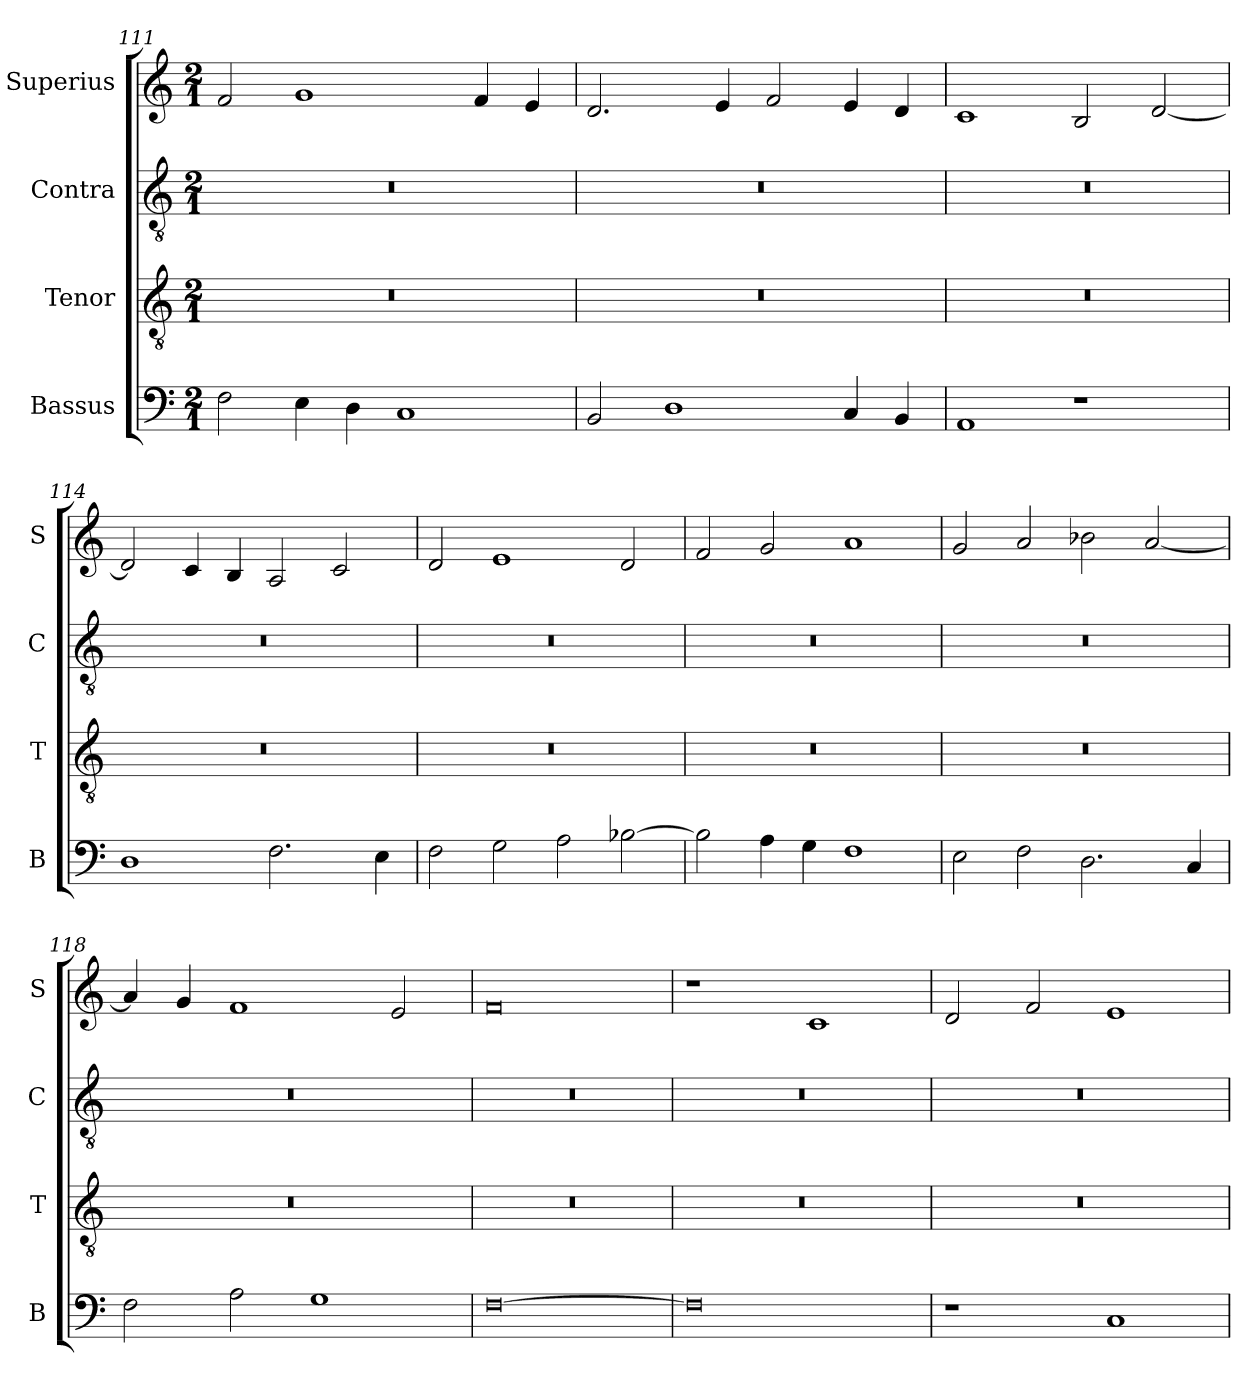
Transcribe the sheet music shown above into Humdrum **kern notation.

**kern	**kern	**kern	**kern
*part4	*part3	*part2	*part1
*staff4	*staff3	*staff2	*staff1
*I"Bassus	*I"Tenor	*I"Contra	*I"Superius
*I'B	*I'T	*I'C	*I'S
*clefF4	*clefGv2	*clefGv2	*clefG2
*k[]	*k[]	*k[]	*k[]
*M2/1	*M2/1	*M2/1	*M2/1
=111	=111	=111	=111
2F\	0r	0r	2f/
4E\	.	.	1g
4D\	.	.	.
1C	.	.	.
.	.	.	4f/
.	.	.	4e/
=112	=112	=112	=112
2BB/	0r	0r	2.d/
1D	.	.	.
.	.	.	4e/
.	.	.	2f/
4C/	.	.	4e/
4BB/	.	.	4d/
=113	=113	=113	=113
1AA	0r	0r	1c
1r	.	.	2B/
.	.	.	[2d/
=114	=114	=114	=114
1D	0r	0r	2d/]
.	.	.	4c/
.	.	.	4B/
2.F\	.	.	2A/
.	.	.	2c/
4E\	.	.	.
=115	=115	=115	=115
2F\	0r	0r	2d/
2G\	.	.	1e
2A\	.	.	.
[2B-X\	.	.	2d/
=116	=116	=116	=116
2B-\]	0r	0r	2f/
4A\	.	.	2g/
4G\	.	.	.
1F	.	.	1a
=117	=117	=117	=117
2E\	0r	0r	2g/
2F\	.	.	2a/
2.D\	.	.	2b-X\
.	.	.	[2a/
4C/	.	.	.
=118	=118	=118	=118
2F\	0r	0r	4a/]
.	.	.	4g/
2A\	.	.	1f
1G	.	.	.
.	.	.	2e/
=119	=119	=119	=119
[0F	0r	0r	0f
=120	=120	=120	=120
0F]	0r	0r	1r
.	.	.	1c
=121	=121	=121	=121
1r	0r	0r	2d/
.	.	.	2f/
1C	.	.	1e
=	=	=	=
*-	*-	*-	*-
